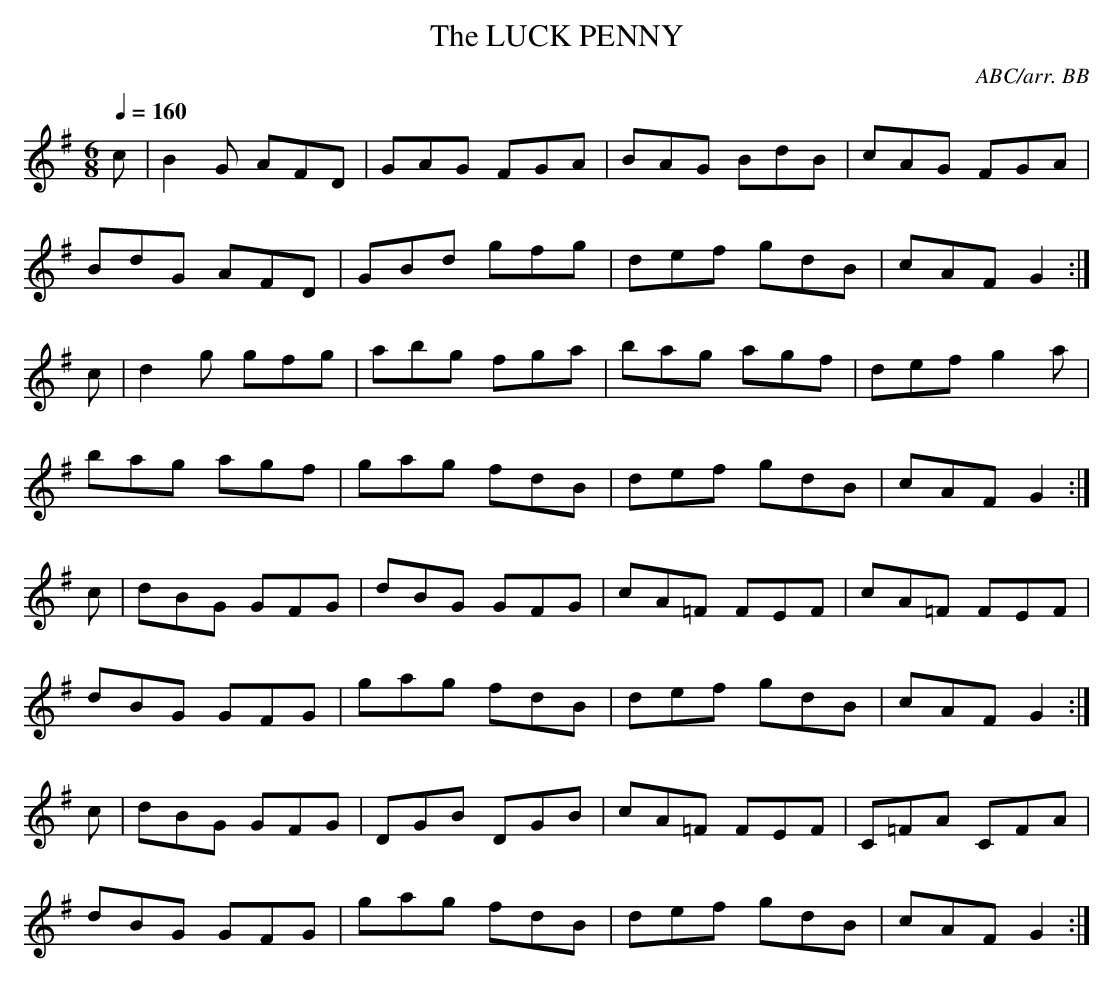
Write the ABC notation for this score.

X:1
T:LUCK PENNY, The
C:ABC/arr. BB
Q:1/4=160
L:1/8
M:6/8
K:G
c|B2G AFD|GAG FGA|BAG BdB|cAG FGA|
BdG AFD|GBd gfg|def gdB|cAF G2:|
c|d2g gfg|abg fga|bag agf|def g2a|
bag agf|gag fdB|def gdB|cAF G2:|
c|dBG GFG|dBG GFG|cA=F FEF|cA=F FEF|
dBG GFG|gag fdB|def gdB|cAF G2:|
c|dBG GFG|DGB DGB|cA=F FEF|C=FA CFA|
dBG GFG|gag fdB|def gdB|cAF G2:|
